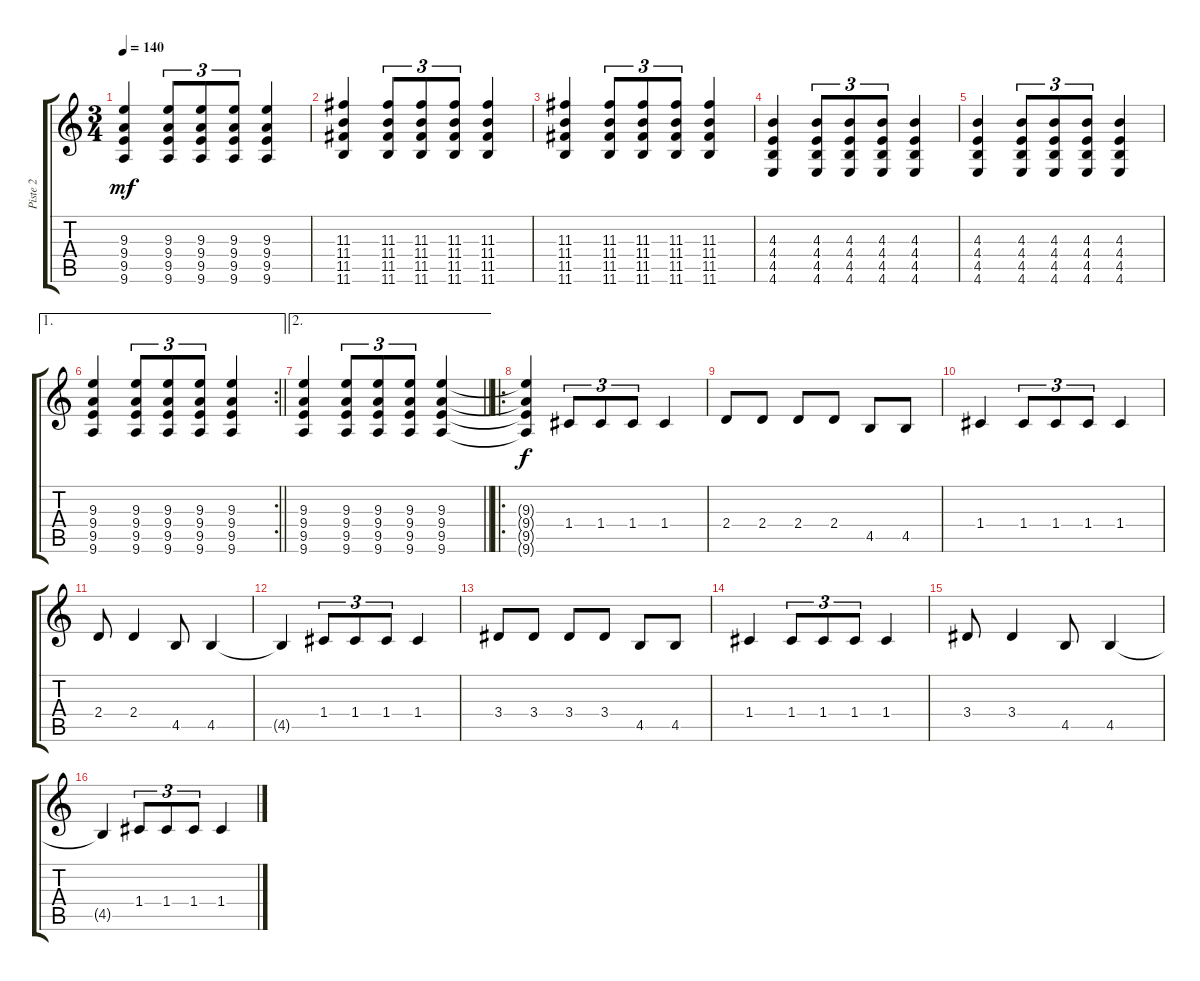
\track ("Piste 2" "Piste 2") {instrument distortionguitar}
\staff {score tabs}
\tuning (E4 C4 G3 C3 G2 C2) {hide}
\ts (3 4)
\tempo 140
\clef g2
\ks c
(9.3 9.4 9.5 9.6).4{dy mf} (9.3 9.4 9.5 9.6).8{tu (3 2)} (9.3 9.4 9.5 9.6).8{tu (3 2)} (9.3 9.4 9.5 9.6).8{tu (3 2)} (9.3 9.4 9.5 9.6).4 |
(11.3 11.4 11.5 11.6).4 (11.3 11.4 11.5 11.6).8{tu (3 2)} (11.3 11.4 11.5 11.6).8{tu (3 2)} (11.3 11.4 11.5 11.6).8{tu (3 2)} (11.3 11.4 11.5 11.6).4 |
(11.3 11.4 11.5 11.6).4 (11.3 11.4 11.5 11.6).8{tu (3 2)} (11.3 11.4 11.5 11.6).8{tu (3 2)} (11.3 11.4 11.5 11.6).8{tu (3 2)} (11.3 11.4 11.5 11.6).4 |
(4.3 4.4 4.5 4.6).4 (4.3 4.4 4.5 4.6).8{tu (3 2)} (4.3 4.4 4.5 4.6).8{tu (3 2)} (4.3 4.4 4.5 4.6).8{tu (3 2)} (4.3 4.4 4.5 4.6).4 |
(4.3 4.4 4.5 4.6).4 (4.3 4.4 4.5 4.6).8{tu (3 2)} (4.3 4.4 4.5 4.6).8{tu (3 2)} (4.3 4.4 4.5 4.6).8{tu (3 2)} (4.3 4.4 4.5 4.6).4 |
\ae 1
\rc 2
\barLineRight lightlight
(9.3 9.4 9.5 9.6).4 (9.3 9.4 9.5 9.6).8{tu (3 2)} (9.3 9.4 9.5 9.6).8{tu (3 2)} (9.3 9.4 9.5 9.6).8{tu (3 2)} (9.3 9.4 9.5 9.6).4 |
\ae 2
\barLineRight lightlight
(9.3 9.4 9.5 9.6).4 (9.3 9.4 9.5 9.6).8{tu (3 2)} (9.3 9.4 9.5 9.6).8{tu (3 2)} (9.3 9.4 9.5 9.6).8{tu (3 2)} (9.3 9.4 9.5 9.6).4 |
\ro
(9.3{t} 9.4{t} 9.5{t} 9.6{t}).4{dy f} 1.4.8{tu (3 2)} 1.4.8{tu (3 2)} 1.4.8{tu (3 2)} 1.4.4 |
2.4.8 2.4.8 2.4.8 2.4.8 4.5.8 4.5.8 |
1.4.4 1.4.8{tu (3 2)} 1.4.8{tu (3 2)} 1.4.8{tu (3 2)} 1.4.4 |
2.4.8 2.4.4 4.5.8 4.5.4 |
4.5{t}.4 1.4.8{tu (3 2)} 1.4.8{tu (3 2)} 1.4.8{tu (3 2)} 1.4.4 |
3.4.8 3.4.8 3.4.8 3.4.8 4.5.8 4.5.8 |
1.4.4 1.4.8{tu (3 2)} 1.4.8{tu (3 2)} 1.4.8{tu (3 2)} 1.4.4 |
3.4.8 3.4.4 4.5.8 4.5.4 |
4.5{t}.4 1.4.8{tu (3 2)} 1.4.8{tu (3 2)} 1.4.8{tu (3 2)} 1.4.4
